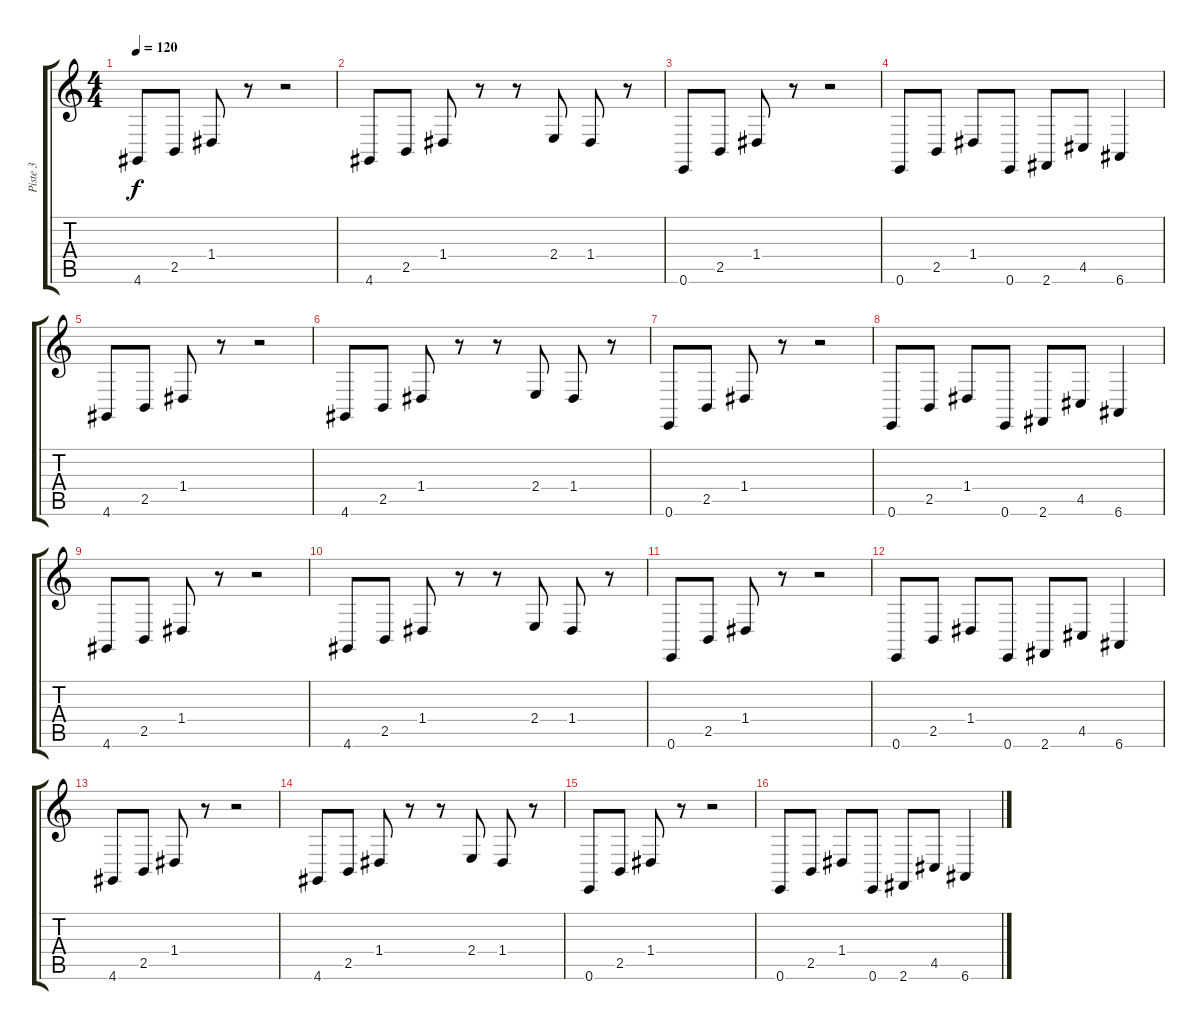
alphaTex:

\track ("Piste 3" "Piste 3") {instrument fx8scifi}
\staff {score tabs}
\tuning (E4 B3 G3 D3 A2 E2) {hide}
\ts (4 4)
\tempo 120
\clef g2
\ks c
4.6.8{dy f} 2.5.8 1.4.8 r.8 r.2 |
4.6.8 2.5.8 1.4.8 r.8 r.8 2.4.8 1.4.8 r.8 |
0.6.8 2.5.8 1.4.8 r.8 r.2 |
0.6.8 2.5.8 1.4.8 0.6.8 2.6.8 4.5.8 6.6.4 |
4.6.8 2.5.8 1.4.8 r.8 r.2 |
4.6.8 2.5.8 1.4.8 r.8 r.8 2.4.8 1.4.8 r.8 |
0.6.8 2.5.8 1.4.8 r.8 r.2 |
0.6.8 2.5.8 1.4.8 0.6.8 2.6.8 4.5.8 6.6.4 |
4.6.8 2.5.8 1.4.8 r.8 r.2 |
4.6.8 2.5.8 1.4.8 r.8 r.8 2.4.8 1.4.8 r.8 |
0.6.8 2.5.8 1.4.8 r.8 r.2 |
0.6.8 2.5.8 1.4.8 0.6.8 2.6.8 4.5.8 6.6.4 |
4.6.8 2.5.8 1.4.8 r.8 r.2 |
4.6.8 2.5.8 1.4.8 r.8 r.8 2.4.8 1.4.8 r.8 |
0.6.8 2.5.8 1.4.8 r.8 r.2 |
0.6.8 2.5.8 1.4.8 0.6.8 2.6.8 4.5.8 6.6.4
